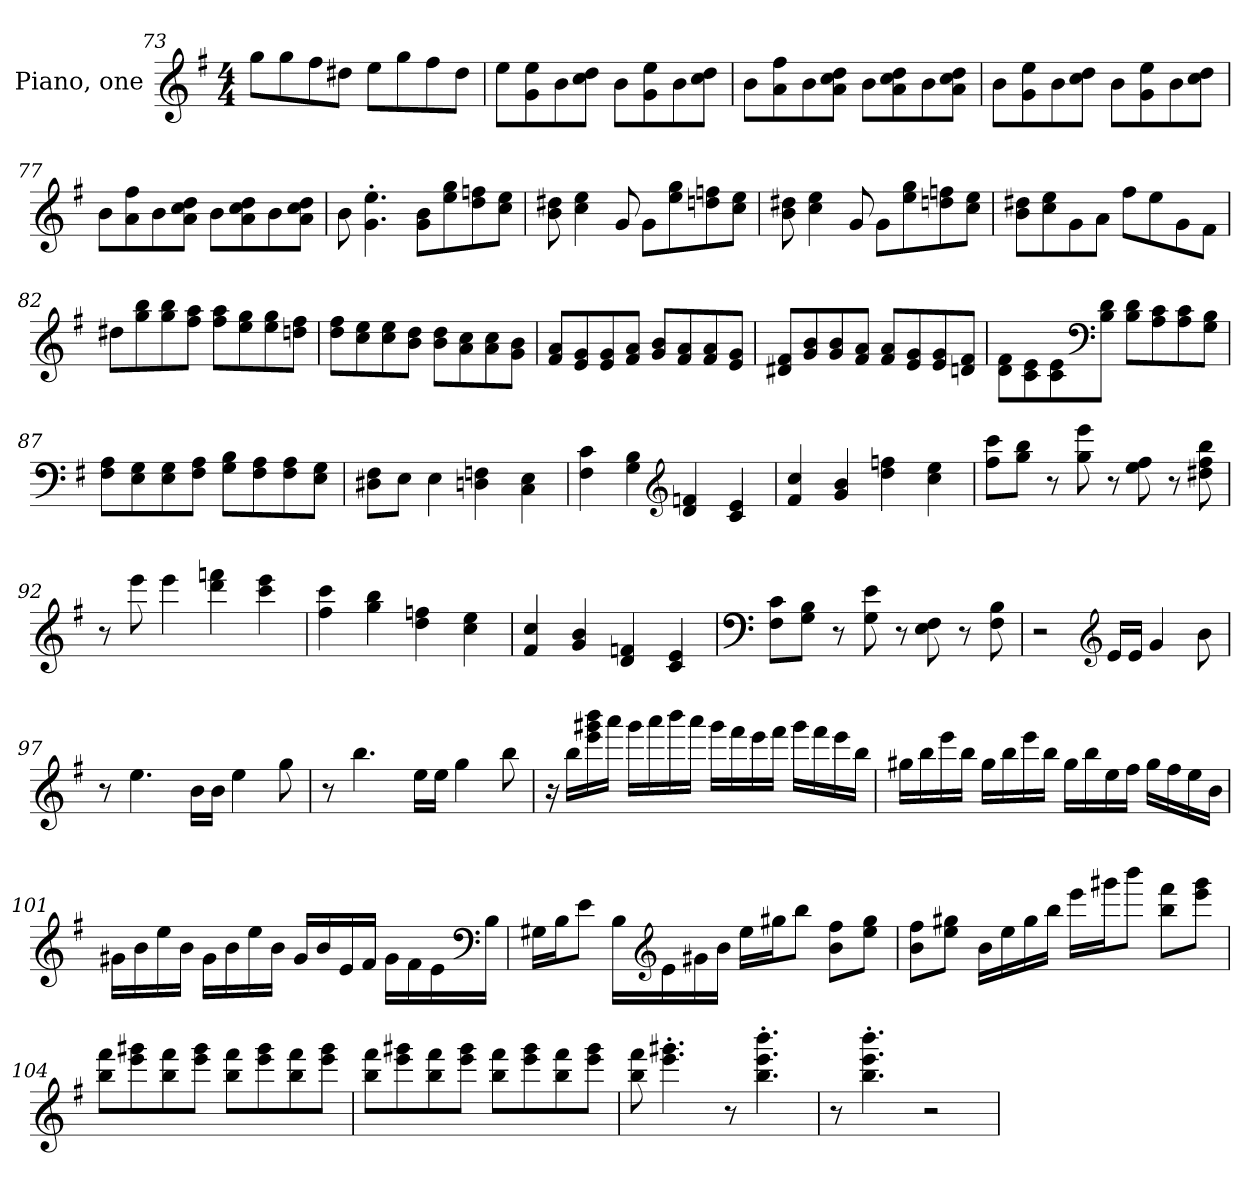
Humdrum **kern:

**kern
*part1
*staff1
*I"Piano, one
*I'Pno.
*clefG2
*k[f#]
*M4/4
=73
8gg\L
8gg\
8ff#\
8dd#X\J
8ee\L
8gg\
8ff#\
8dd#\J
!!LO:LB:g=z
=74
8ee\L
8g\ 8ee\
8b\
8cc\ 8dd\J
8b\L
8g\ 8ee\
8b\
8cc\ 8dd\J
=75
8b\L
8a\ 8ff#\
8b\
8a\ 8cc\ 8dd\J
8b\L
8a\ 8cc\ 8dd\
8b\
8a\ 8cc\ 8dd\J
=76
8b\L
8g\ 8ee\
8b\
8cc\ 8dd\J
8b\L
8g\ 8ee\
8b\
8cc\ 8dd\J
=77
8b\L
8a\ 8ff#\
8b\
8a\ 8cc\ 8dd\J
8b\L
8a\ 8cc\ 8dd\
8b\
8a\ 8cc\ 8dd\J
!!LO:LB:g=z
=78
8b\
4.g\' 4.ee\'
8g\ 8b\L
8ee\ 8gg\
8dd\ 8ffn\
8cc\ 8ee\J
=79
8b\ 8dd#X\
4cc\ 4ee\
8g/
8g\L
8ee\ 8gg\
8ddn\ 8ffn\
8cc\ 8ee\J
=80
8b\ 8dd#X\
4cc\ 4ee\
8g/
8g\L
8ee\ 8gg\
8ddn\ 8ffn\
8cc\ 8ee\J
=81
8b\ 8dd#X\L
8cc\ 8ee\
8g\
8a\J
8ff#\L
8ee\
8g\
8f#\J
=82
8dd#X\L
8gg\ 8bb\
8gg\ 8bb\
8ff#\ 8aa\J
8ff#\ 8aa\L
8ee\ 8gg\
8ee\ 8gg\
8ddn\ 8ff#\J
!!LO:PB:g=z
=83
8dd\ 8ff#\L
8cc\ 8ee\
8cc\ 8ee\
8b\ 8dd\J
8b\ 8dd\L
8a\ 8cc\
8a\ 8cc\
8g\ 8b\J
=84
8f#/ 8a/L
8e/ 8g/
8e/ 8g/
8f#/ 8a/J
8g/ 8b/L
8f#/ 8a/
8f#/ 8a/
8e/ 8g/J
=85
8d#X/ 8f#/L
8g/ 8b/
8g/ 8b/
8f#/ 8a/J
8f#/ 8a/L
8e/ 8g/
8e/ 8g/
8dn/ 8f#/J
=86
8d\ 8f#\L
8c\ 8e\
8c\ 8e\
*clefF4
8B\ 8d\J
8B\ 8d\L
8A\ 8c\
8A\ 8c\
8G\ 8B\J
=87
8F#\ 8A\L
8E\ 8G\
8E\ 8G\
8F#\ 8A\J
8G\ 8B\L
8F#\ 8A\
8F#\ 8A\
8E\ 8G\J
!!LO:LB:g=z
=88
8D#X\ 8F#\L
8E\J
4E\
4Dn\ 4Fn\
4C\ 4E\
=89
4F#\ 4c\
4G\ 4B\
*clefG2
4d/ 4fn/
4c/ 4e/
=90
4f#/ 4cc/
4g/ 4b/
4dd\ 4ffn\
4cc\ 4ee\
=91
8ff#\ 8ccc\L
8gg\ 8bb\J
8r
8gg\ 8eee\
8r
8ee\ 8ff#\
8r
8dd#X\ 8ff#\ 8bb\
=92
8r
8eee\
4eee\
4ddd\ 4fffn\
4ccc\ 4eee\
=93
4ff#\ 4ccc\
4gg\ 4bb\
4dd\ 4ffn\
4cc\ 4ee\
!!LO:LB:g=z
=94
4f#/ 4cc/
4g/ 4b/
4d/ 4fn/
4c/ 4e/
=95
*clefF4
8F#\ 8c\L
8G\ 8B\J
8r
8G\ 8e\
8r
8E\ 8F#\
8r
8F#\ 8B\
=96
2r
*clefG2
16e/LL
16e/JJ
4g/
8b\
=97
8r
4.ee\
16b\LL
16b\JJ
4ee\
8gg\
=98
8r
4.bb\
16ee\LL
16ee\JJ
4gg\
8bb\
!!LO:LB:g=z
=99
16r
16bb\LL
16eee\ 16ggg#X\ 16bbb\
16aaa\JJ
16ggg#\LL
16aaa\
16bbb\
16aaa\JJ
16ggg#\LL
16fff#\
16eee\
16fff#\JJ
16ggg#\LL
16fff#\
16eee\
16bb\JJ
=100
16gg#X\LL
16bb\
16eee\
16bb\JJ
16gg#\LL
16bb\
16eee\
16bb\JJ
16gg#\LL
16bb\
16ee\
16ff#\JJ
16gg#\LL
16ff#\
16ee\
16b\JJ
!!LO:LB:g=z
=101
16g#X\LL
16b\
16ee\
16b\JJ
16g#\LL
16b\
16ee\
16b\JJ
16g#/LL
16b/
16e/
16f#/JJ
16g#\LL
16f#\
16e\
*clefF4
16B\JJ
=102
16G#X\LL
16B\J
8e\J
16B\LL
*clefG2
16e\
16g#X\
16b\JJ
16ee\LL
16gg#X\J
8bb\J
8b\ 8ff#\L
8ee\ 8gg#\J
!!LO:LB:g=z
=103
8b\ 8ff#\L
8ee\ 8gg#X\J
16b\LL
16ee\
16gg#\
16bb\JJ
16eee\LL
16ggg#X\J
8bbb\J
8bb\ 8fff#\L
8eee\ 8ggg#\J
=104
8bb\ 8fff#\L
8eee\ 8ggg#X\
8bb\ 8fff#\
8eee\ 8ggg#\J
8bb\ 8fff#\L
8eee\ 8ggg#\
8bb\ 8fff#\
8eee\ 8ggg#\J
=105
8bb\ 8fff#\L
8eee\ 8ggg#X\
8bb\ 8fff#\
8eee\ 8ggg#\J
8bb\ 8fff#\L
8eee\ 8ggg#\
8bb\ 8fff#\
8eee\ 8ggg#\J
=106
8bb\ 8fff#\
4.eee\' 4.ggg#X\'
8r
4.bb\' 4.eee\' 4.bbb\'
!!LO:LB:g=z
=107
8r
4.bb\' 4.eee\' 4.bbb\'
2r
=
*-
